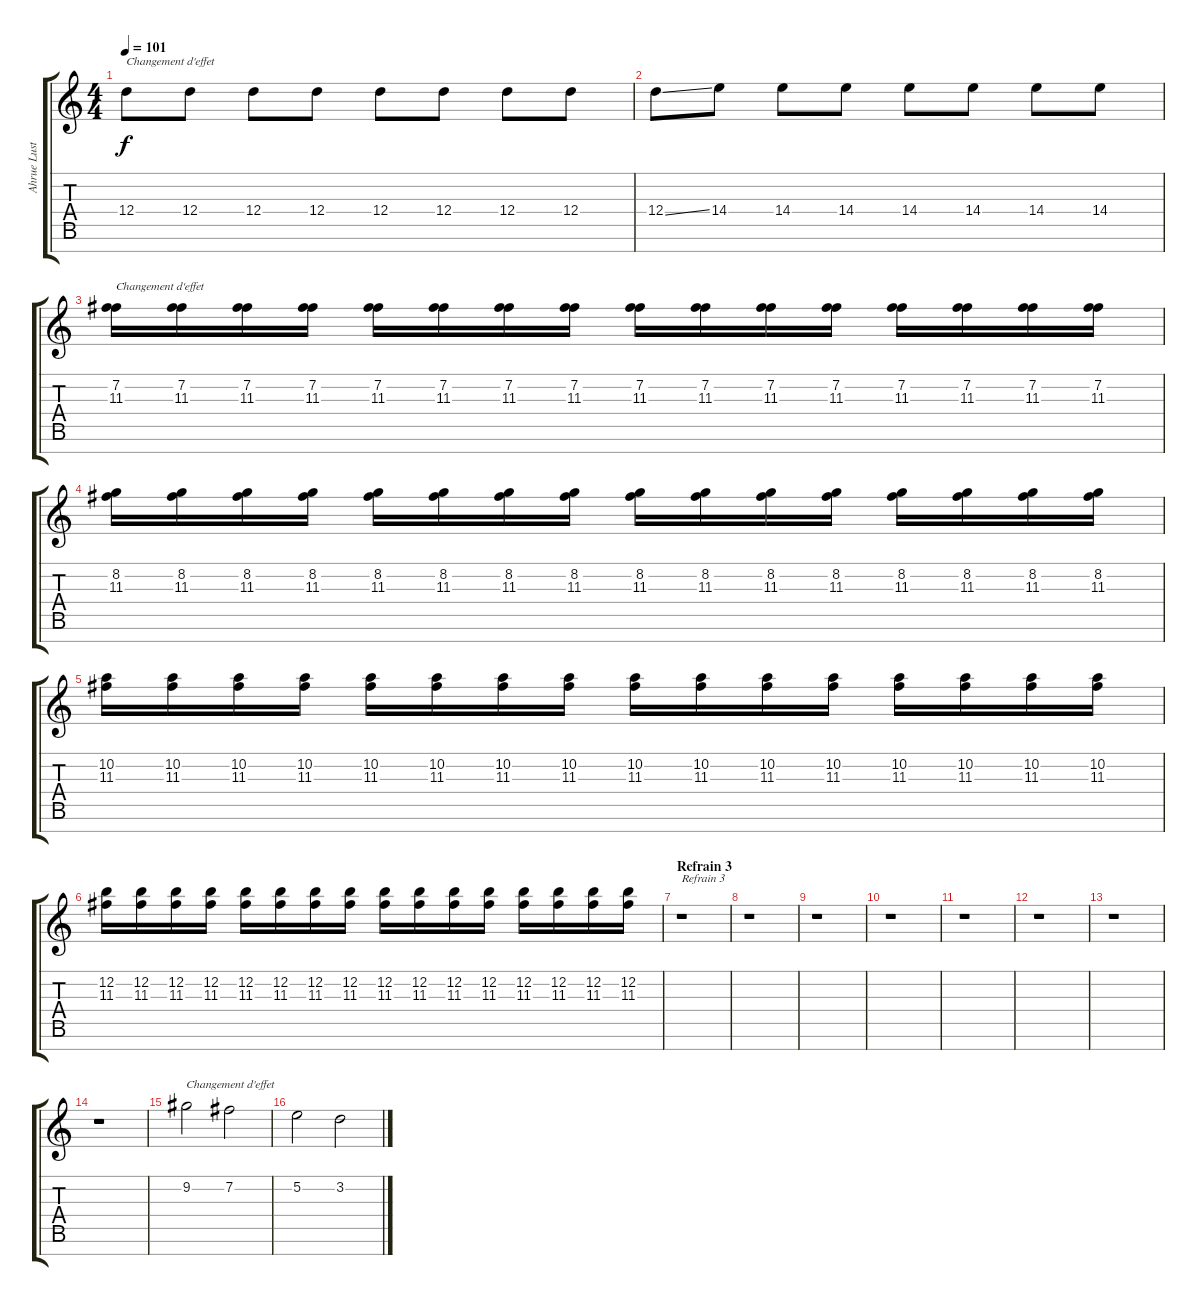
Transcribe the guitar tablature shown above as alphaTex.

\track ("Ahrue Luster" "Ahrue Lust") {instrument distortionguitar}
\staff {score tabs}
\tuning (E4 B3 G3 D3 A2 E2 B1) {hide}
\ts (4 4)
\tempo 101
\clef g2
\ks c
12.4.8{txt "Changement d'effet" dy f} 12.4.8 12.4.8 12.4.8 12.4.8 12.4.8 12.4.8 12.4.8 |
12.4{ss}.8 14.4.8 14.4.8 14.4.8 14.4.8 14.4.8 14.4.8 14.4.8 |
(7.2 11.3).16{txt "Changement d'effet" volume 8} (7.2 11.3).16 (7.2 11.3).16 (7.2 11.3).16 (7.2 11.3).16 (7.2 11.3).16 (7.2 11.3).16 (7.2 11.3).16 (7.2 11.3).16 (7.2 11.3).16 (7.2 11.3).16 (7.2 11.3).16 (7.2 11.3).16 (7.2 11.3).16 (7.2 11.3).16 (7.2 11.3).16 |
(8.2 11.3).16 (8.2 11.3).16 (8.2 11.3).16 (8.2 11.3).16 (8.2 11.3).16 (8.2 11.3).16 (8.2 11.3).16 (8.2 11.3).16 (8.2 11.3).16 (8.2 11.3).16 (8.2 11.3).16 (8.2 11.3).16 (8.2 11.3).16 (8.2 11.3).16 (8.2 11.3).16 (8.2 11.3).16 |
(10.2 11.3).16 (10.2 11.3).16 (10.2 11.3).16 (10.2 11.3).16 (10.2 11.3).16 (10.2 11.3).16 (10.2 11.3).16 (10.2 11.3).16 (10.2 11.3).16 (10.2 11.3).16 (10.2 11.3).16 (10.2 11.3).16 (10.2 11.3).16 (10.2 11.3).16 (10.2 11.3).16 (10.2 11.3).16 |
(12.2 11.3).16 (12.2 11.3).16 (12.2 11.3).16 (12.2 11.3).16 (12.2 11.3).16 (12.2 11.3).16 (12.2 11.3).16 (12.2 11.3).16 (12.2 11.3).16 (12.2 11.3).16 (12.2 11.3).16 (12.2 11.3).16 (12.2 11.3).16 (12.2 11.3).16 (12.2 11.3).16 (12.2 11.3).16 |
\section ("" "Refrain 3")
r.1{txt "Refrain 3"} |
r.1 |
r.1 |
r.1 |
r.1 |
r.1 |
r.1 |
r.1 |
9.2.2{txt "Changement d'effet" volume 9} 7.2.2 |
5.2.2 3.2.2
